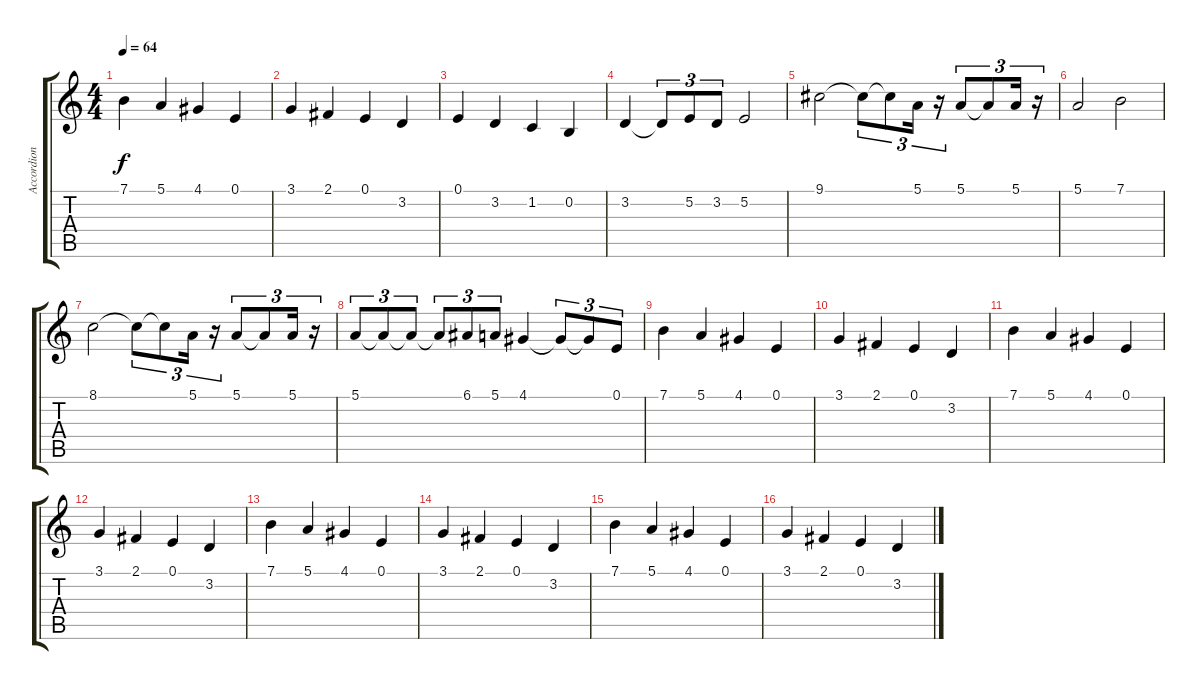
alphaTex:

\track ("Accordion" "Accordion") {instrument accordion}
\staff {score tabs}
\tuning (E4 B3 G3 D3 A2 E2) {hide}
\ts (4 4)
\tempo 64
\clef g2
\ks c
7.1.4{dy f volume 10} 5.1.4 4.1.4 0.1.4 |
3.1.4 2.1.4 0.1.4 3.2.4 |
0.1.4 3.2.4 1.2.4 0.2.4 |
3.2.4 3.2{t}.8{tu (3 2)} 5.2.8{tu (3 2)} 3.2.8{tu (3 2)} 5.2.2 |
9.1.2{volume 13} 9.1{t}.8{tu (3 2)} 9.1{t}.8{tu (3 2)} 5.1.16{tu (3 2)} r.16{tu (3 2)} 5.1.8{tu (3 2)} 5.1{t}.8{tu (3 2)} 5.1.16{tu (3 2)} r.16{tu (3 2)} |
5.1.2 7.1.2 |
8.1.2 8.1{t}.8{tu (3 2)} 8.1{t}.8{tu (3 2)} 5.1.16{tu (3 2)} r.16{tu (3 2)} 5.1.8{tu (3 2)} 5.1{t}.8{tu (3 2)} 5.1.16{tu (3 2)} r.16{tu (3 2)} |
5.1.8{tu (3 2)} 5.1{t}.8{tu (3 2)} 5.1{t}.8{tu (3 2)} 5.1{t}.8{tu (3 2)} 6.1.8{tu (3 2)} 5.1.8{tu (3 2)} 4.1.4 4.1{t}.8{tu (3 2)} 4.1{t}.8{tu (3 2)} 0.1.8{tu (3 2)} |
7.1.4 5.1.4 4.1.4 0.1.4 |
3.1.4 2.1.4 0.1.4 3.2.4 |
7.1.4 5.1.4 4.1.4 0.1.4 |
3.1.4 2.1.4 0.1.4 3.2.4 |
7.1.4 5.1.4 4.1.4 0.1.4 |
3.1.4 2.1.4 0.1.4 3.2.4 |
7.1.4 5.1.4 4.1.4 0.1.4 |
3.1.4 2.1.4 0.1.4 3.2.4
